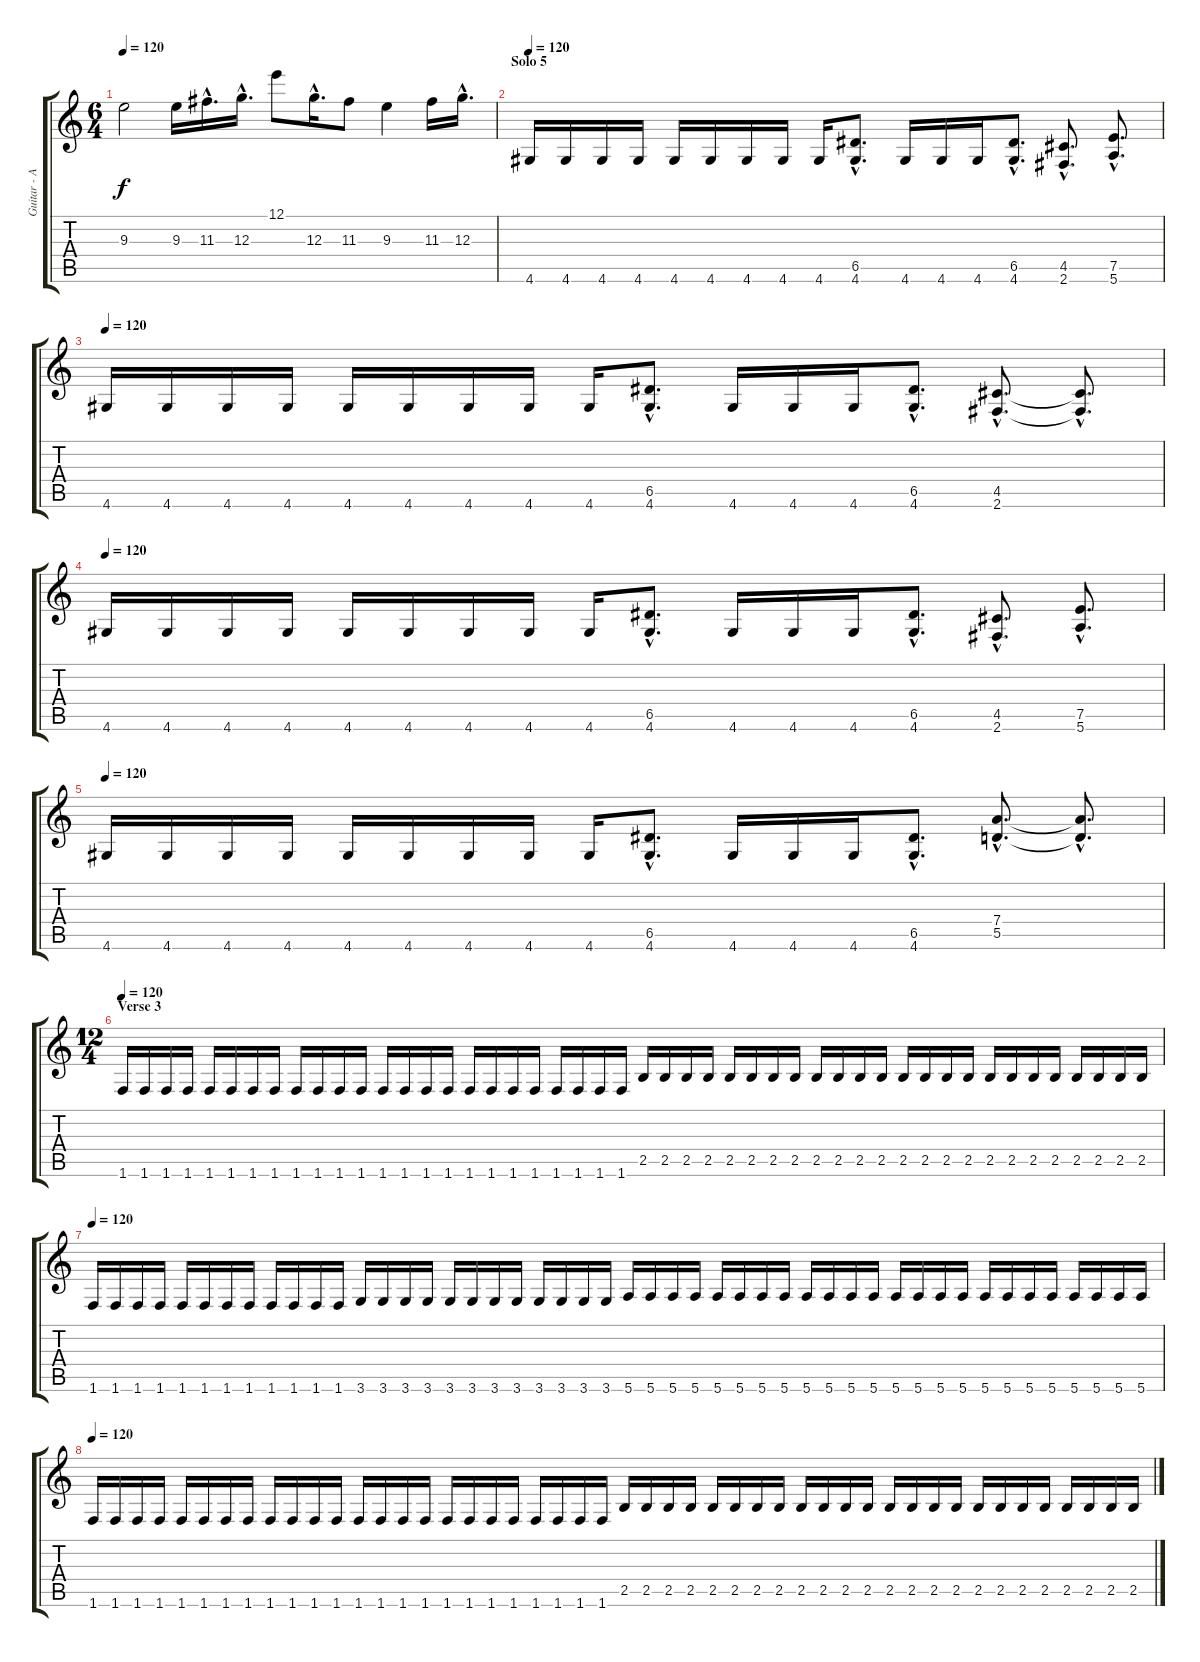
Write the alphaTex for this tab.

\track ("Guitar - Andy LaRoque" "Guitar - A") {instrument overdrivenguitar}
\staff {score tabs}
\tuning (E4 B3 G3 D3 A2 E2) {hide}
\ts (6 4)
\tempo 120
\clef g2
\ks c
9.3.2{dy f} 9.3.16 11.3{hac}.16{d} 12.3{hac}.16{d} 12.1.8 12.3{hac}.16{d} 11.3.8 9.3.4 11.3.16 12.3{hac}.16{d} |
\section ("" "Solo 5")
\tempo 120
4.6.16 4.6.16 4.6.16 4.6.16 4.6.16 4.6.16 4.6.16 4.6.16 4.6.16 (6.5{hac} 4.6{hac}).8{d} 4.6.16 4.6.16 4.6.16 (6.5{hac} 4.6{hac}).8{d} (4.5{hac} 2.6{hac}).8{d} (7.5{hac} 5.6{hac}).8{d} |
\tempo 120
4.6.16 4.6.16 4.6.16 4.6.16 4.6.16 4.6.16 4.6.16 4.6.16 4.6.16 (6.5{hac} 4.6{hac}).8{d} 4.6.16 4.6.16 4.6.16 (6.5{hac} 4.6{hac}).8{d} (4.5{hac} 2.6{hac}).8{d} (4.5{hac t} 2.6{hac t}).8{d} |
\tempo 120
4.6.16 4.6.16 4.6.16 4.6.16 4.6.16 4.6.16 4.6.16 4.6.16 4.6.16 (6.5{hac} 4.6{hac}).8{d} 4.6.16 4.6.16 4.6.16 (6.5{hac} 4.6{hac}).8{d} (4.5{hac} 2.6{hac}).8{d} (7.5{hac} 5.6{hac}).8{d} |
\tempo 120
4.6.16 4.6.16 4.6.16 4.6.16 4.6.16 4.6.16 4.6.16 4.6.16 4.6.16 (6.5{hac} 4.6{hac}).8{d} 4.6.16 4.6.16 4.6.16 (6.5{hac} 4.6{hac}).8{d} (7.4{hac} 5.5{hac}).8{d} (7.4{hac t} 5.5{hac t}).8{d} |
\ts (12 4)
\section ("" "Verse 3")
\tempo 120
1.6.16 1.6.16 1.6.16 1.6.16 1.6.16 1.6.16 1.6.16 1.6.16 1.6.16 1.6.16 1.6.16 1.6.16 1.6.16 1.6.16 1.6.16 1.6.16 1.6.16 1.6.16 1.6.16 1.6.16 1.6.16 1.6.16 1.6.16 1.6.16 2.5.16 2.5.16 2.5.16 2.5.16 2.5.16 2.5.16 2.5.16 2.5.16 2.5.16 2.5.16 2.5.16 2.5.16 2.5.16 2.5.16 2.5.16 2.5.16 2.5.16 2.5.16 2.5.16 2.5.16 2.5.16 2.5.16 2.5.16 2.5.16 |
\tempo 120
1.6.16 1.6.16 1.6.16 1.6.16 1.6.16 1.6.16 1.6.16 1.6.16 1.6.16 1.6.16 1.6.16 1.6.16 3.6.16 3.6.16 3.6.16 3.6.16 3.6.16 3.6.16 3.6.16 3.6.16 3.6.16 3.6.16 3.6.16 3.6.16 5.6.16 5.6.16 5.6.16 5.6.16 5.6.16 5.6.16 5.6.16 5.6.16 5.6.16 5.6.16 5.6.16 5.6.16 5.6.16 5.6.16 5.6.16 5.6.16 5.6.16 5.6.16 5.6.16 5.6.16 5.6.16 5.6.16 5.6.16 5.6.16 |
\tempo 120
1.6.16 1.6.16 1.6.16 1.6.16 1.6.16 1.6.16 1.6.16 1.6.16 1.6.16 1.6.16 1.6.16 1.6.16 1.6.16 1.6.16 1.6.16 1.6.16 1.6.16 1.6.16 1.6.16 1.6.16 1.6.16 1.6.16 1.6.16 1.6.16 2.5.16 2.5.16 2.5.16 2.5.16 2.5.16 2.5.16 2.5.16 2.5.16 2.5.16 2.5.16 2.5.16 2.5.16 2.5.16 2.5.16 2.5.16 2.5.16 2.5.16 2.5.16 2.5.16 2.5.16 2.5.16 2.5.16 2.5.16 2.5.16
